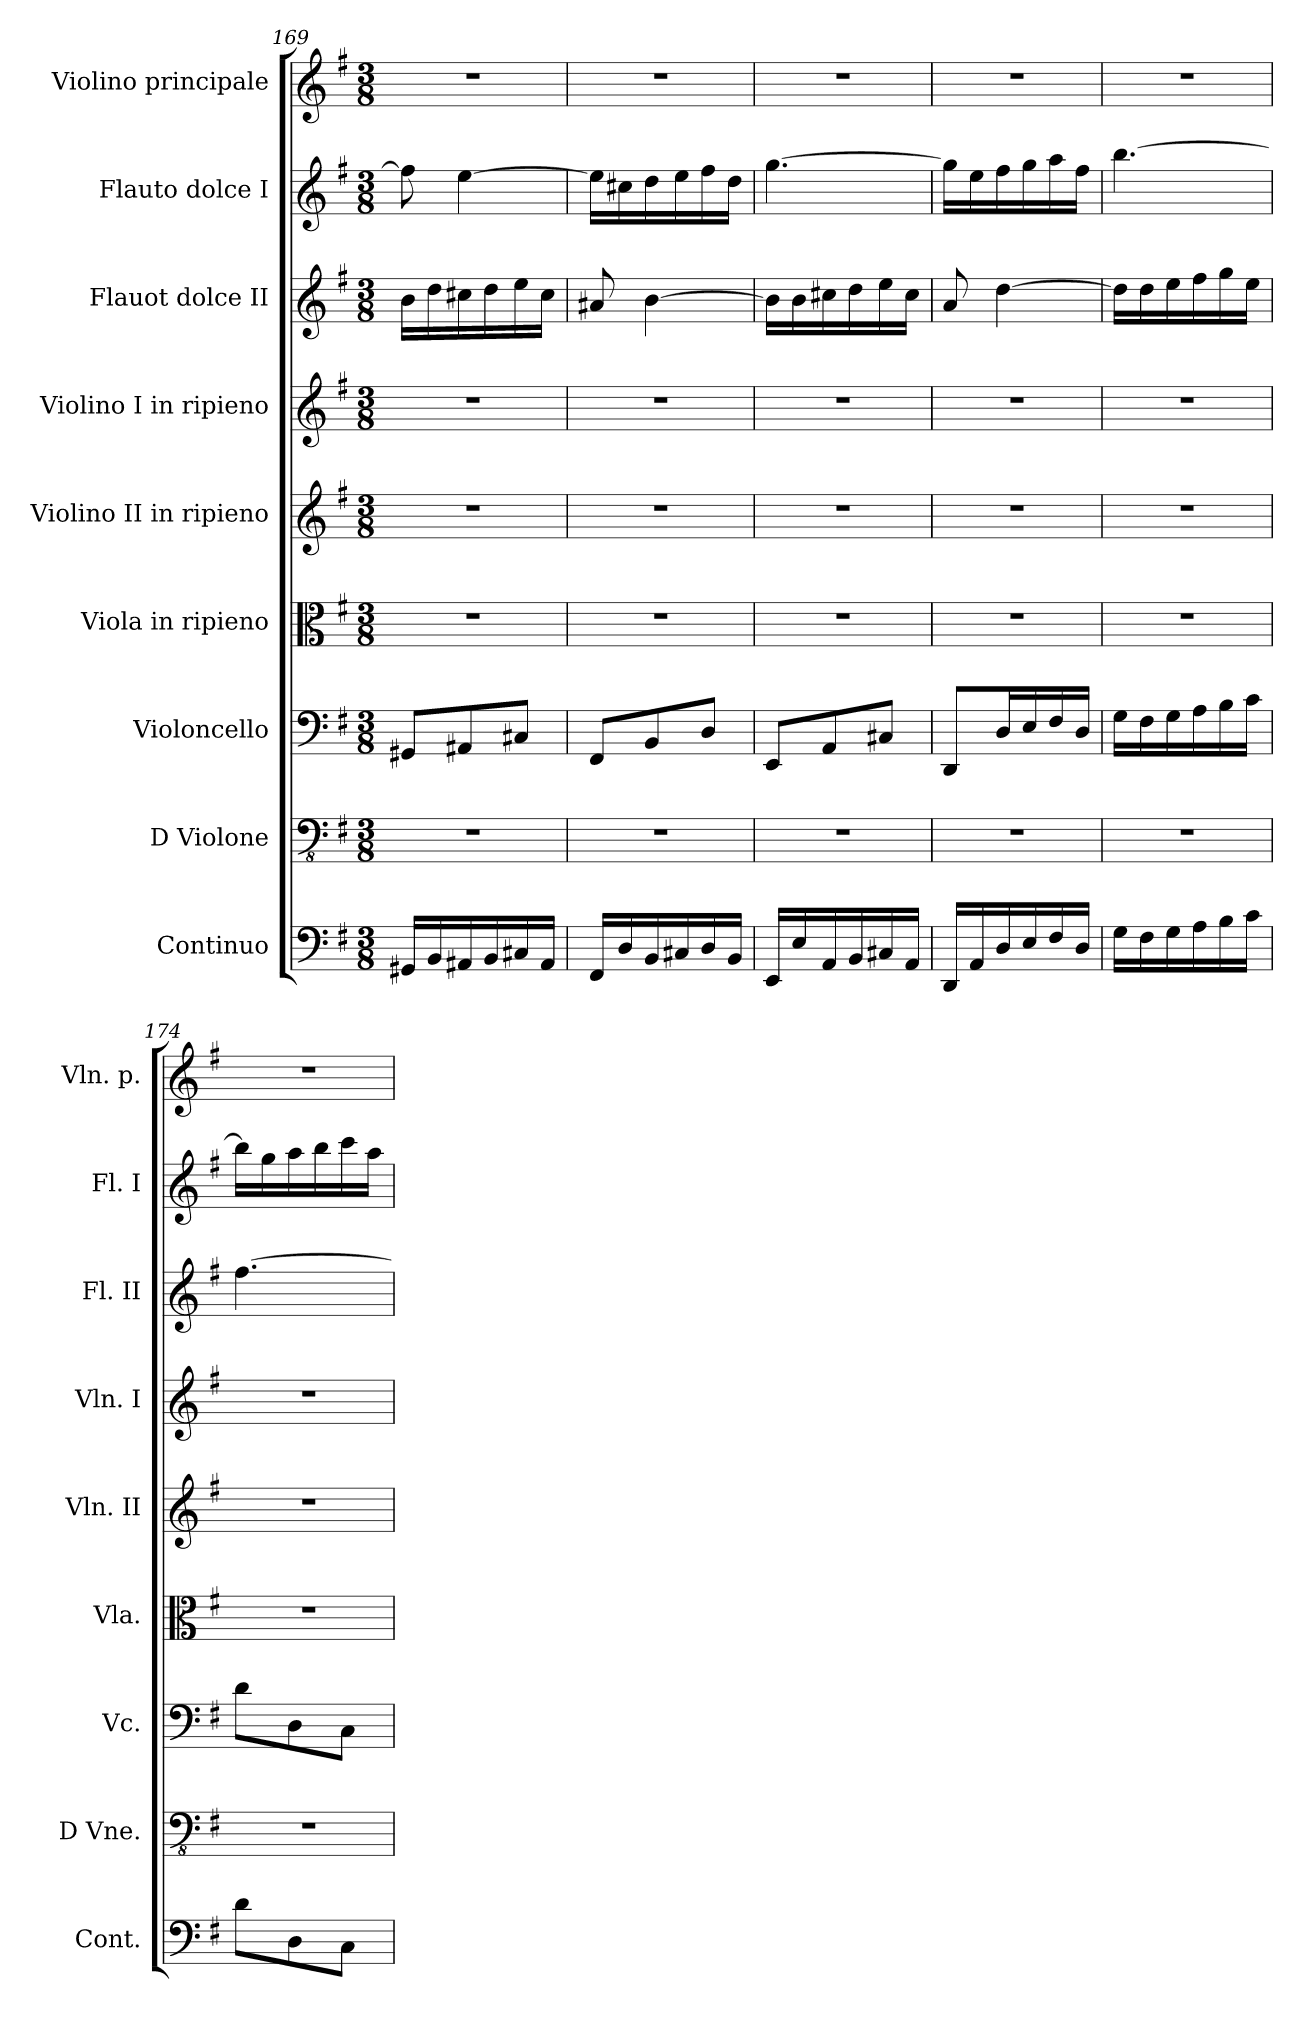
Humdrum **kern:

**kern	**kern	**kern	**kern	**kern	**kern	**kern	**kern	**kern
*part9	*part8	*part7	*part6	*part5	*part4	*part3	*part2	*part1
*staff9	*staff8	*staff7	*staff6	*staff5	*staff4	*staff3	*staff2	*staff1
*I"Continuo	*I"D Violone	*I"Violoncello	*I"Viola in ripieno	*I"Violino II in ripieno	*I"Violino I in ripieno	*I"Flauot dolce II	*I"Flauto dolce I	*I"Violino principale
*I'Cont.	*I'D Vne.	*I'Vc.	*I'Vla.	*I'Vln. II	*I'Vln. I	*I'Fl. II	*I'Fl. I	*I'Vln. p.
*clefF4	*clefFv4	*clefF4	*clefC3	*clefG2	*clefG2	*clefG2	*clefG2	*clefG2
*	*ITrd7c12	*	*	*	*	*	*	*
*k[f#]	*k[f#]	*k[f#]	*k[f#]	*k[f#]	*k[f#]	*k[f#]	*k[f#]	*k[f#]
*M3/8	*M3/8	*M3/8	*M3/8	*M3/8	*M3/8	*M3/8	*M3/8	*M3/8
=169	=169	=169	=169	=169	=169	=169	=169	=169
16GG#X/LL	4.r	8GG#X/L	4.r	4.r	4.r	16b\LL	8ff#\]	4.r
16BB/	.	.	.	.	.	16dd\	.	.
16AA#X/	.	8AA#X/	.	.	.	16cc#X\	[4ee\	.
16BB/	.	.	.	.	.	16dd\	.	.
16C#X/	.	8C#X/J	.	.	.	16ee\	.	.
16AA#/JJ	.	.	.	.	.	16cc#\JJ	.	.
=170	=170	=170	=170	=170	=170	=170	=170	=170
16FF#/LL	4.r	8FF#/L	4.r	4.r	4.r	8a#X/	16ee\LL]	4.r
16D/	.	.	.	.	.	.	16cc#X\	.
16BB/	.	8BB/	.	.	.	[4b\	16dd\	.
16C#X/	.	.	.	.	.	.	16ee\	.
16D/	.	8D/J	.	.	.	.	16ff#\	.
16BB/JJ	.	.	.	.	.	.	16dd\JJ	.
!!LO:PB:g=z
=171	=171	=171	=171	=171	=171	=171	=171	=171
16EE/LL	4.r	8EE/L	4.r	4.r	4.r	16b\LL]	[4.gg\	4.r
16E/	.	.	.	.	.	16b\	.	.
16AA/	.	8AA/	.	.	.	16cc#X\	.	.
16BB/	.	.	.	.	.	16dd\	.	.
16C#X/	.	8C#X/J	.	.	.	16ee\	.	.
16AA/JJ	.	.	.	.	.	16cc#\JJ	.	.
=172	=172	=172	=172	=172	=172	=172	=172	=172
16DD/LL	4.r	8DD/L	4.r	4.r	4.r	8a/	16gg\LL]	4.r
16AA/	.	.	.	.	.	.	16ee\	.
16D/	.	16D/L	.	.	.	[4dd\	16ff#\	.
16E/	.	16E/	.	.	.	.	16gg\	.
16F#/	.	16F#/	.	.	.	.	16aa\	.
16D/JJ	.	16D/JJ	.	.	.	.	16ff#\JJ	.
=173	=173	=173	=173	=173	=173	=173	=173	=173
16G\LL	4.r	16G\LL	4.r	4.r	4.r	16dd\LL]	[4.bb\	4.r
16F#\	.	16F#\	.	.	.	16dd\	.	.
16G\	.	16G\	.	.	.	16ee\	.	.
16A\	.	16A\	.	.	.	16ff#\	.	.
16B\	.	16B\	.	.	.	16gg\	.	.
16c\JJ	.	16c\JJ	.	.	.	16ee\JJ	.	.
=174	=174	=174	=174	=174	=174	=174	=174	=174
8d\L	4.r	8d\L	4.r	4.r	4.r	[4.ff#\	16bb\LL]	4.r
.	.	.	.	.	.	.	16gg\	.
8D\	.	8D\	.	.	.	.	16aa\	.
.	.	.	.	.	.	.	16bb\	.
8C\J	.	8C\J	.	.	.	.	16ccc\	.
.	.	.	.	.	.	.	16aa\JJ	.
=	=	=	=	=	=	=	=	=
*-	*-	*-	*-	*-	*-	*-	*-	*-
